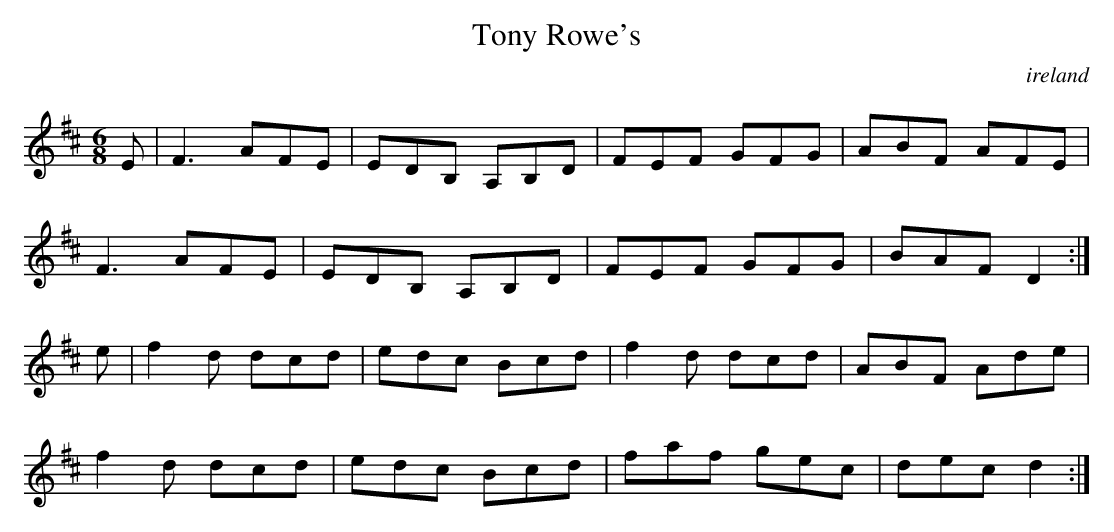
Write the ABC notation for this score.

X:1
T:Tony Rowe's
O:ireland
M:6/8
L:1/8
K:D Major
E|F3 AFE|EDB, A,B,D|FEF GFG|ABF AFE|!
F3 AFE|EDB, A,B,D|FEF GFG|BAF D2:|!
e|f2d dcd|edc Bcd|f2d dcd|ABF Ade|!
f2d dcd|edc Bcd|faf gec|dec d2:|!
